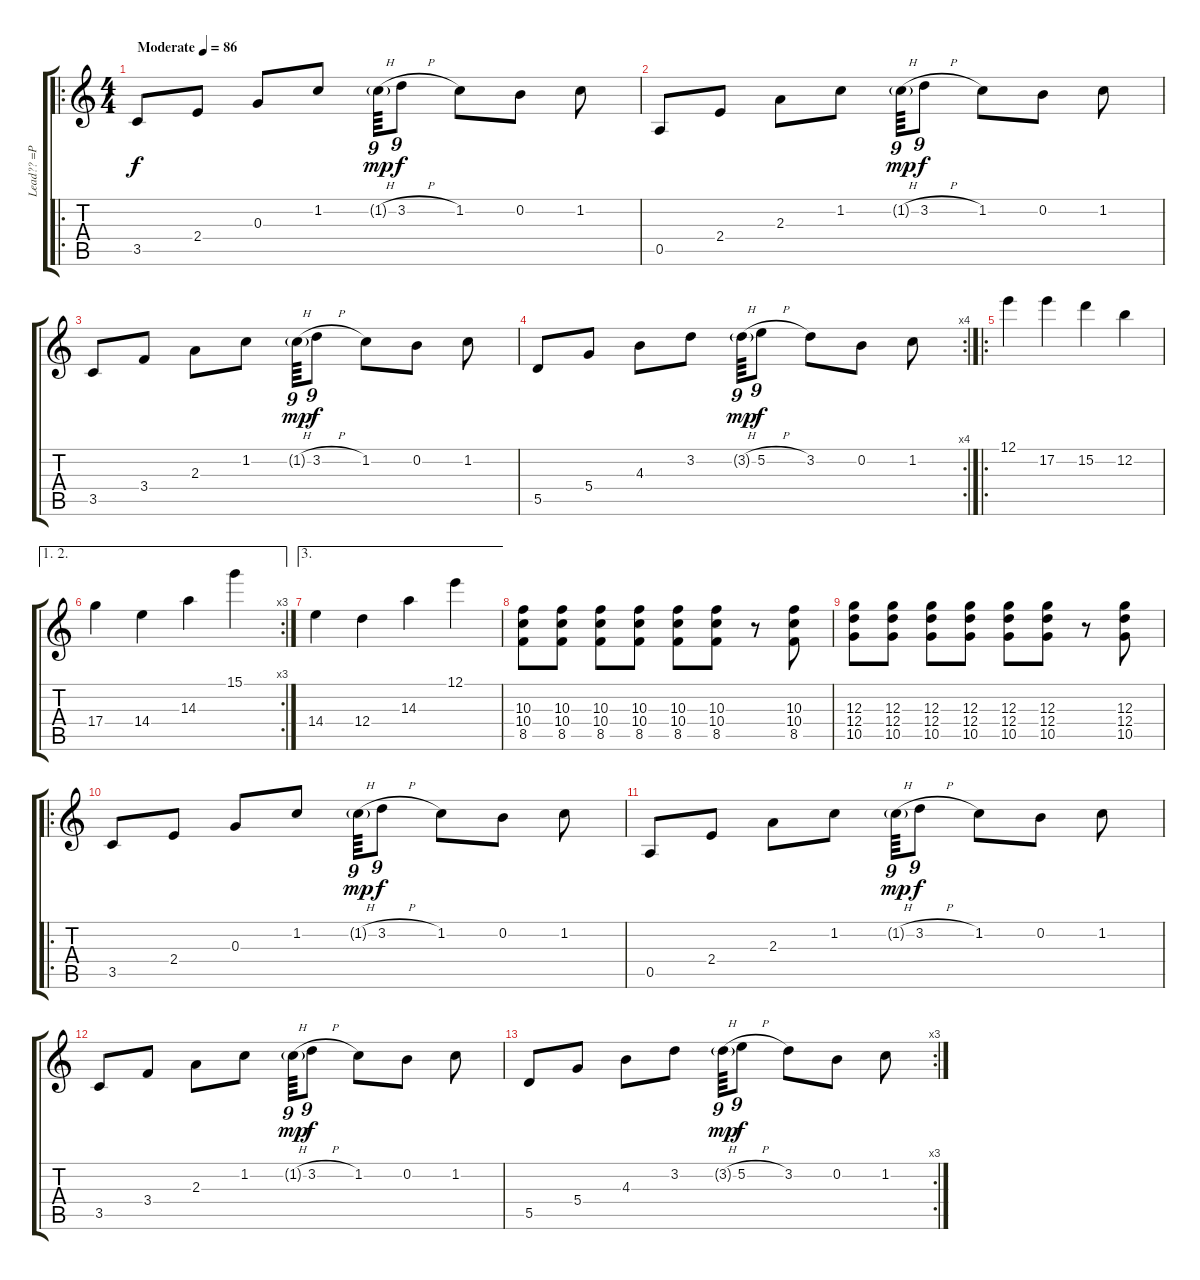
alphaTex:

\track ("Lead?? =P" "Lead?? =P") {instrument acousticguitarsteel}
\staff {score tabs}
\tuning (E4 B3 G3 D3 A2 E2) {hide}
\ro
\ts (4 4)
\tempo (86 "Moderate")
\clef g2
\ks c
3.5.8{dy f instrument acousticguitarsteel} 2.4.8 0.3.8 1.2.8 1.2{h g}.64{tu (9 8) dy mp} 3.2{h}.8{tu (9 8) dy f} 1.2.8 0.2.8 1.2.8 |
0.5.8 2.4.8 2.3.8 1.2.8 1.2{h g}.64{tu (9 8) dy mp} 3.2{h}.8{tu (9 8) dy f} 1.2.8 0.2.8 1.2.8 |
3.5.8 3.4.8 2.3.8 1.2.8 1.2{h g}.64{tu (9 8) dy mp} 3.2{h}.8{tu (9 8) dy f} 1.2.8 0.2.8 1.2.8 |
\rc 4
5.5.8 5.4.8 4.3.8 3.2.8 3.2{h g}.64{tu (9 8) dy mp} 5.2{h}.8{tu (9 8) dy f} 3.2.8 0.2.8 1.2.8 |
\ro
12.1.4 17.2.4 15.2.4 12.2.4 |
\ae (1 2)
\rc 3
17.4.4 14.4.4 14.3.4 15.1.4 |
\ae 3
14.4.4 12.4.4 14.3.4 12.1.4 |
(10.3 10.4 8.5).8 (10.3 10.4 8.5).8 (10.3 10.4 8.5).8 (10.3 10.4 8.5).8 (10.3 10.4 8.5).8 (10.3 10.4 8.5).8 r.8 (10.3 10.4 8.5).8 |
(12.3 12.4 10.5).8 (12.3 12.4 10.5).8 (12.3 12.4 10.5).8 (12.3 12.4 10.5).8 (12.3 12.4 10.5).8 (12.3 12.4 10.5).8 r.8 (12.3 12.4 10.5).8 |
\ro
3.5.8 2.4.8 0.3.8 1.2.8 1.2{h g}.64{tu (9 8) dy mp} 3.2{h}.8{tu (9 8) dy f} 1.2.8 0.2.8 1.2.8 |
0.5.8 2.4.8 2.3.8 1.2.8 1.2{h g}.64{tu (9 8) dy mp} 3.2{h}.8{tu (9 8) dy f} 1.2.8 0.2.8 1.2.8 |
3.5.8 3.4.8 2.3.8 1.2.8 1.2{h g}.64{tu (9 8) dy mp} 3.2{h}.8{tu (9 8) dy f} 1.2.8 0.2.8 1.2.8 |
\rc 3
5.5.8 5.4.8 4.3.8 3.2.8 3.2{h g}.64{tu (9 8) dy mp} 5.2{h}.8{tu (9 8) dy f} 3.2.8 0.2.8 1.2.8
